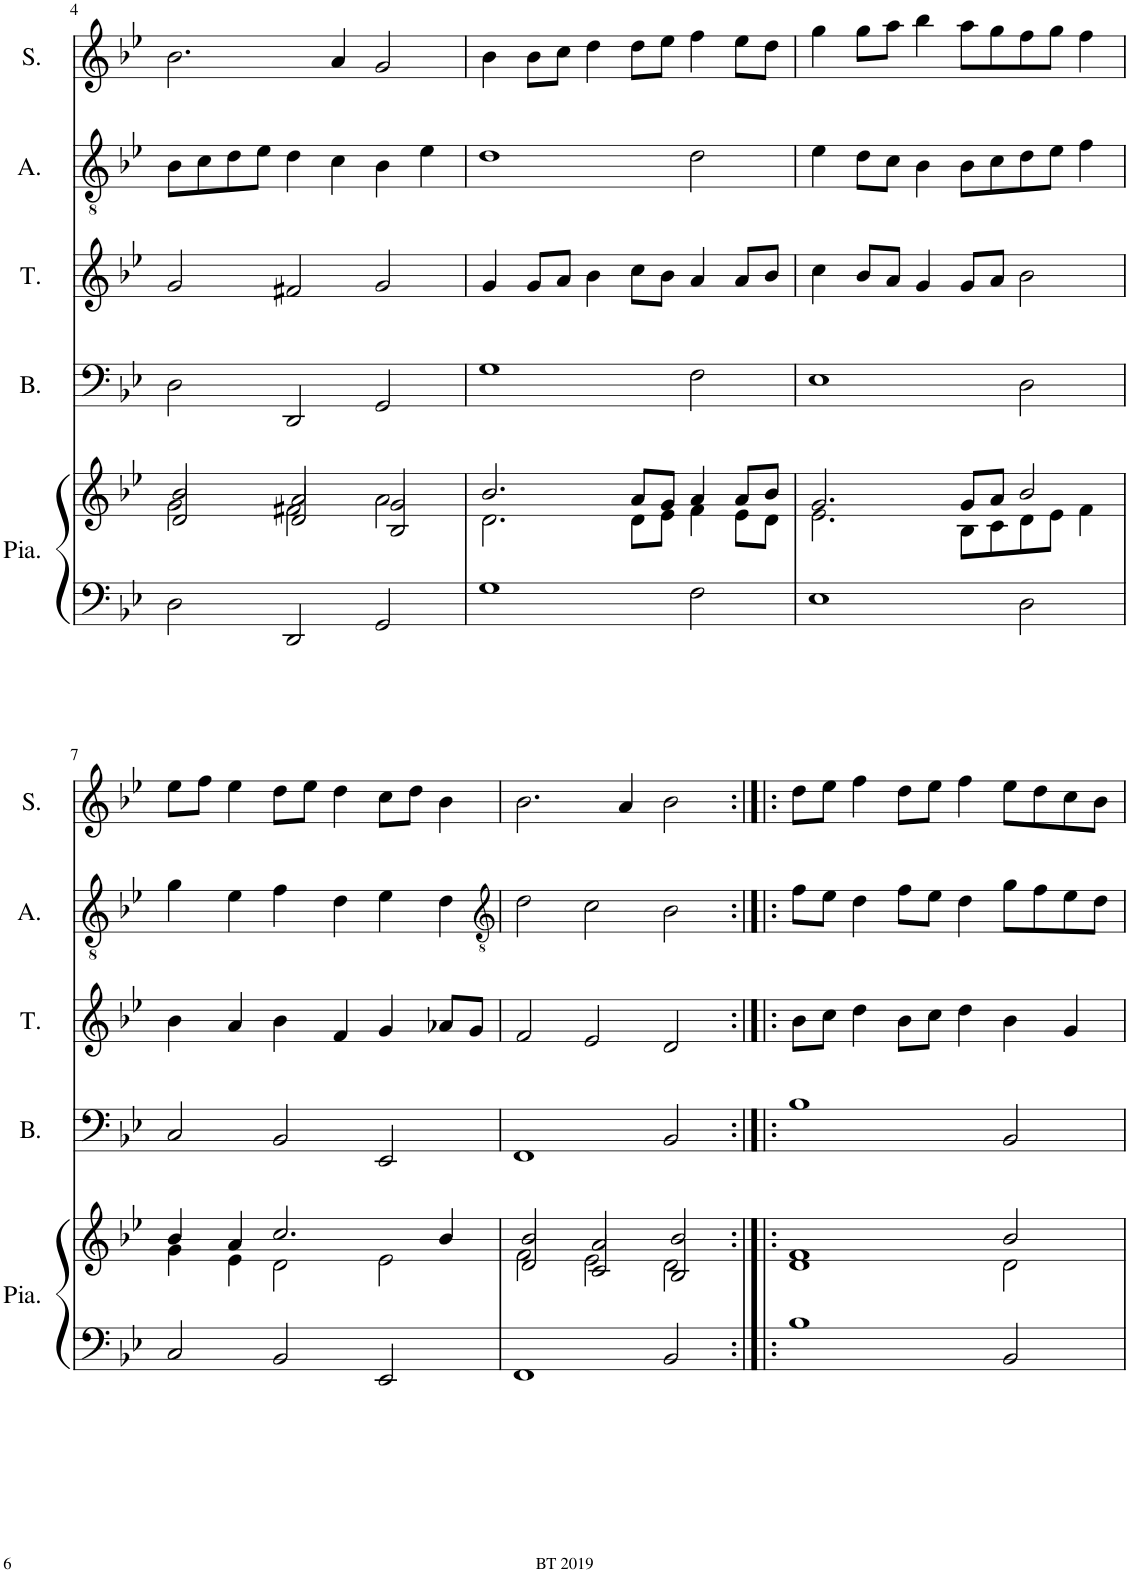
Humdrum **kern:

**kern	**kern	**kern	**kern	**kern	**kern
*part5	*part5	*part4	*part3	*part2	*part1
*staff6	*staff5	*staff4	*staff3	*staff2	*staff1
*I"Piano	*	*I"Basse	*I"Ténor	*I"Alto	*I"Soprano
*I'Pia.	*	*I'B.	*I'T.	*I'A.	*I'S.
!!LO:PB:g=z
*clefF4	*clefG2	*clefF4	*clefG2	*clefGv2	*clefG2
*k[b-e-]	*k[b-e-]	*k[b-e-]	*k[b-e-]	*k[b-e-]	*k[b-e-]
*M6/4	*M6/4	*M6/4	*M6/4	*M6/4	*M6/4
=4	=4	=4	=4	=4	=4
*	*^	*	*	*	*
*	*	*^	*	*	*	*
2D\	2b-/	2g\	2d/	2D\	2g/	8B-\L	2.b-\
.	.	.	.	.	.	8c\	.
.	.	.	.	.	.	8d\	.
.	.	.	.	.	.	8e-\J	.
2DD/	2a/	2f#X\	2d/	2DD/	2f#X/	4d\	.
.	.	.	.	.	.	4c\	4a/
2GG/	2g/	2a\	2B-/	2GG/	2g/	4B-\	2g/
.	.	.	.	.	.	4e-\	.
*	*	*v	*v	*	*	*	*
=5	=5	=5	=5	=5	=5	=5
1G	2.b-/	2.d\	1G	4g/	1d	4b-\
.	.	.	.	8g/L	.	8b-\L
.	.	.	.	8a/J	.	8cc\J
.	.	.	.	4b-\	.	4dd\
.	8a/L	8d\L	.	8cc\L	.	8dd\L
.	8g/J	8e-\J	.	8b-\J	.	8ee-\J
2F\	4a/	4f\	2F\	4a/	2d\	4ff\
.	8a/L	8e-\L	.	8a/L	.	8ee-\L
.	8b-/J	8d\J	.	8b-/J	.	8dd\J
=6	=6	=6	=6	=6	=6	=6
1E-	2.g/	2.e-\	1E-	4cc\	4e-\	4gg\
.	.	.	.	8b-/L	8d\L	8gg\L
.	.	.	.	8a/J	8c\J	8aa\J
.	.	.	.	4g/	4B-\	4bb-\
.	8g/L	8B-\L	.	8g/L	8B-\L	8aa\L
.	8a/J	8c\	.	8a/J	8c\	8gg\
2D\	2b-/	8d\	2D\	2b-\	8d\	8ff\
.	.	8e-\J	.	.	8e-\J	8gg\J
.	.	4f\	.	.	4f\	4ff\
!!LO:LB:g=z
=7	=7	=7	=7	=7	=7	=7
2C/	4b-/	4g\	2C/	4b-\	4g\	8ee-\L
.	.	.	.	.	.	8ff\J
.	4a/	4e-\	.	4a/	4e-\	4ee-\
2BB-/	2.cc/	2d\	2BB-/	4b-\	4f\	8dd\L
.	.	.	.	.	.	8ee-\J
.	.	.	.	4f/	4d\	4dd\
2EE-/	.	2e-\	2EE-/	4g/	4e-\	8cc\L
.	.	.	.	.	.	8dd\J
.	4b-/	.	.	8a-X/L	4d\	4b-\
.	.	.	.	8g/J	.	.
*	*v	*v	*	*	*	*
=8	=8	=8	=8	=8	=8
*	*	*	*	*clefGv2	*
*	*^	*	*	*	*
*	*	*^	*	*	*	*
1FF	2b-/	2f\	2d/	1FF	2f/	2d\	2.b-\
.	2a/	2e-\	2c/	.	2e-/	2c\	.
.	.	.	.	.	.	.	4a/
2BB-/	2b-/	2d\	2B-/	2BB-/	2d/	2B-\	2b-\
*	*	*v	*v	*	*	*	*
=9:|!|:	=9:|!|:	=9:|!|:	=9:|!|:	=9:|!|:	=9:|!|:	=9:|!|:
1B-	1f	1d	1B-	8b-\L	8f\L	8dd\L
.	.	.	.	8cc\J	8e-\J	8ee-\J
.	.	.	.	4dd\	4d\	4ff\
.	.	.	.	8b-\L	8f\L	8dd\L
.	.	.	.	8cc\J	8e-\J	8ee-\J
.	.	.	.	4dd\	4d\	4ff\
2BB-/	2b-/	2d\	2BB-/	4b-\	8g\L	8ee-\L
.	.	.	.	.	8f\	8dd\
.	.	.	.	4g/	8e-\	8cc\
.	.	.	.	.	8d\J	8b-\J
*	*v	*v	*	*	*	*
=	=	=	=	=	=
*-	*-	*-	*-	*-	*-
